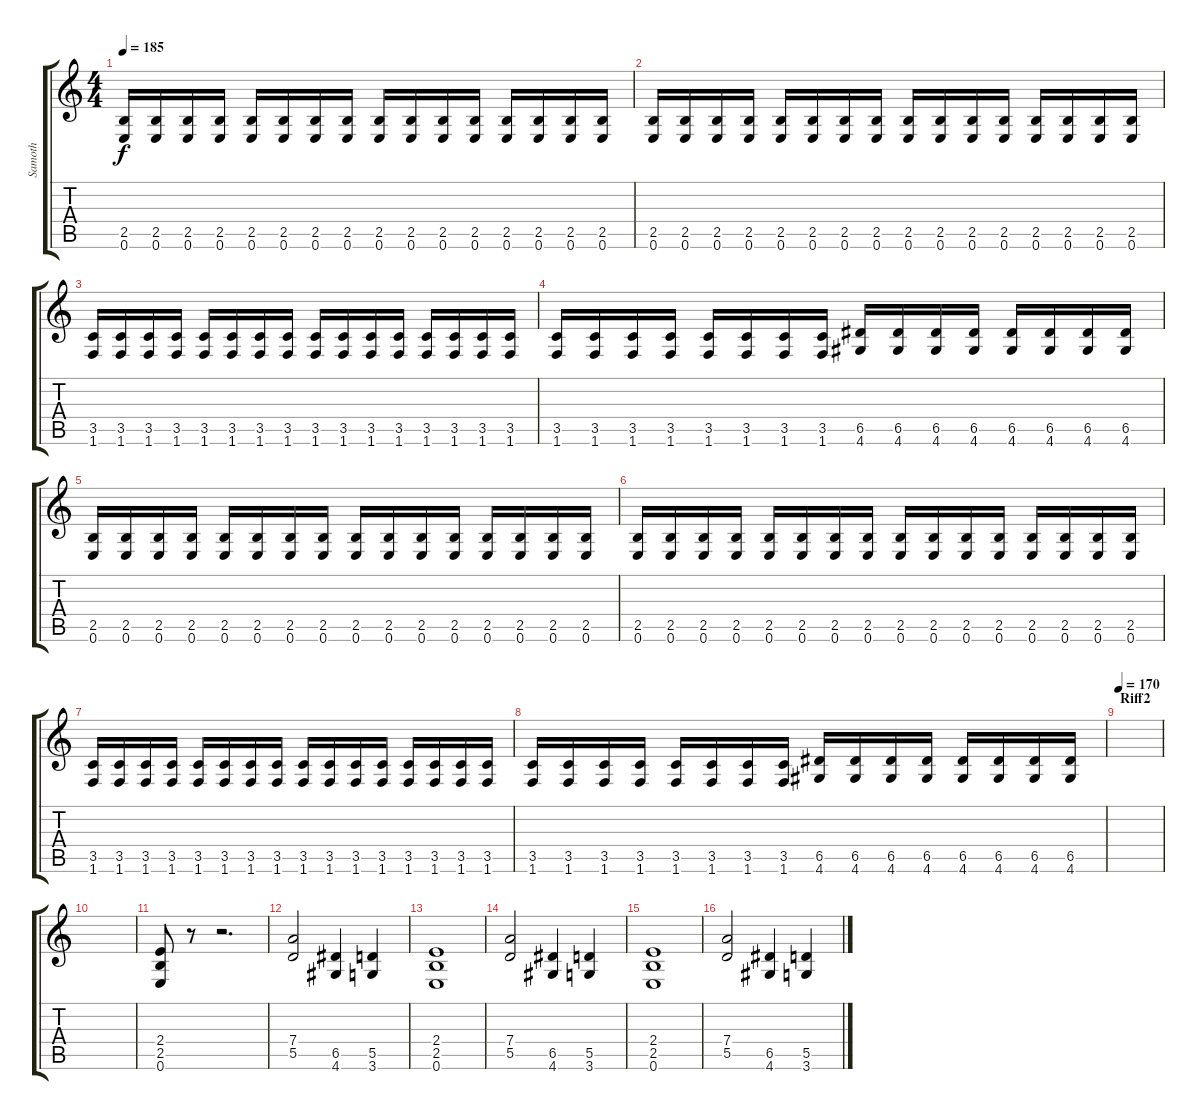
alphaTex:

\track ("Samoth" "Samoth") {instrument distortionguitar}
\staff {score tabs}
\tuning (E4 B3 G3 D3 A2 E2) {hide}
\ts (4 4)
\tempo 185
\clef g2
\ks c
(2.5 0.6).16{dy f} (2.5 0.6).16 (2.5 0.6).16 (2.5 0.6).16 (2.5 0.6).16 (2.5 0.6).16 (2.5 0.6).16 (2.5 0.6).16 (2.5 0.6).16 (2.5 0.6).16 (2.5 0.6).16 (2.5 0.6).16 (2.5 0.6).16 (2.5 0.6).16 (2.5 0.6).16 (2.5 0.6).16 |
(2.5 0.6).16 (2.5 0.6).16 (2.5 0.6).16 (2.5 0.6).16 (2.5 0.6).16 (2.5 0.6).16 (2.5 0.6).16 (2.5 0.6).16 (2.5 0.6).16 (2.5 0.6).16 (2.5 0.6).16 (2.5 0.6).16 (2.5 0.6).16 (2.5 0.6).16 (2.5 0.6).16 (2.5 0.6).16 |
(3.5 1.6).16 (3.5 1.6).16 (3.5 1.6).16 (3.5 1.6).16 (3.5 1.6).16 (3.5 1.6).16 (3.5 1.6).16 (3.5 1.6).16 (3.5 1.6).16 (3.5 1.6).16 (3.5 1.6).16 (3.5 1.6).16 (3.5 1.6).16 (3.5 1.6).16 (3.5 1.6).16 (3.5 1.6).16 |
(3.5 1.6).16 (3.5 1.6).16 (3.5 1.6).16 (3.5 1.6).16 (3.5 1.6).16 (3.5 1.6).16 (3.5 1.6).16 (3.5 1.6).16 (6.5 4.6).16 (6.5 4.6).16 (6.5 4.6).16 (6.5 4.6).16 (6.5 4.6).16 (6.5 4.6).16 (6.5 4.6).16 (6.5 4.6).16 |
(2.5 0.6).16 (2.5 0.6).16 (2.5 0.6).16 (2.5 0.6).16 (2.5 0.6).16 (2.5 0.6).16 (2.5 0.6).16 (2.5 0.6).16 (2.5 0.6).16 (2.5 0.6).16 (2.5 0.6).16 (2.5 0.6).16 (2.5 0.6).16 (2.5 0.6).16 (2.5 0.6).16 (2.5 0.6).16 |
(2.5 0.6).16 (2.5 0.6).16 (2.5 0.6).16 (2.5 0.6).16 (2.5 0.6).16 (2.5 0.6).16 (2.5 0.6).16 (2.5 0.6).16 (2.5 0.6).16 (2.5 0.6).16 (2.5 0.6).16 (2.5 0.6).16 (2.5 0.6).16 (2.5 0.6).16 (2.5 0.6).16 (2.5 0.6).16 |
(3.5 1.6).16 (3.5 1.6).16 (3.5 1.6).16 (3.5 1.6).16 (3.5 1.6).16 (3.5 1.6).16 (3.5 1.6).16 (3.5 1.6).16 (3.5 1.6).16 (3.5 1.6).16 (3.5 1.6).16 (3.5 1.6).16 (3.5 1.6).16 (3.5 1.6).16 (3.5 1.6).16 (3.5 1.6).16 |
(3.5 1.6).16 (3.5 1.6).16 (3.5 1.6).16 (3.5 1.6).16 (3.5 1.6).16 (3.5 1.6).16 (3.5 1.6).16 (3.5 1.6).16 (6.5 4.6).16 (6.5 4.6).16 (6.5 4.6).16 (6.5 4.6).16 (6.5 4.6).16 (6.5 4.6).16 (6.5 4.6).16 (6.5 4.6).16 |
\section ("" "Riff2")
\tempo 170
|
|
(2.4 2.5 0.6).8 r.8 r.2{d} |
(7.4 5.5).2 (6.5 4.6).4 (5.5 3.6).4 |
(2.4 2.5 0.6).1 |
(7.4 5.5).2 (6.5 4.6).4 (5.5 3.6).4 |
(2.4 2.5 0.6).1 |
(7.4 5.5).2 (6.5 4.6).4 (5.5 3.6).4
